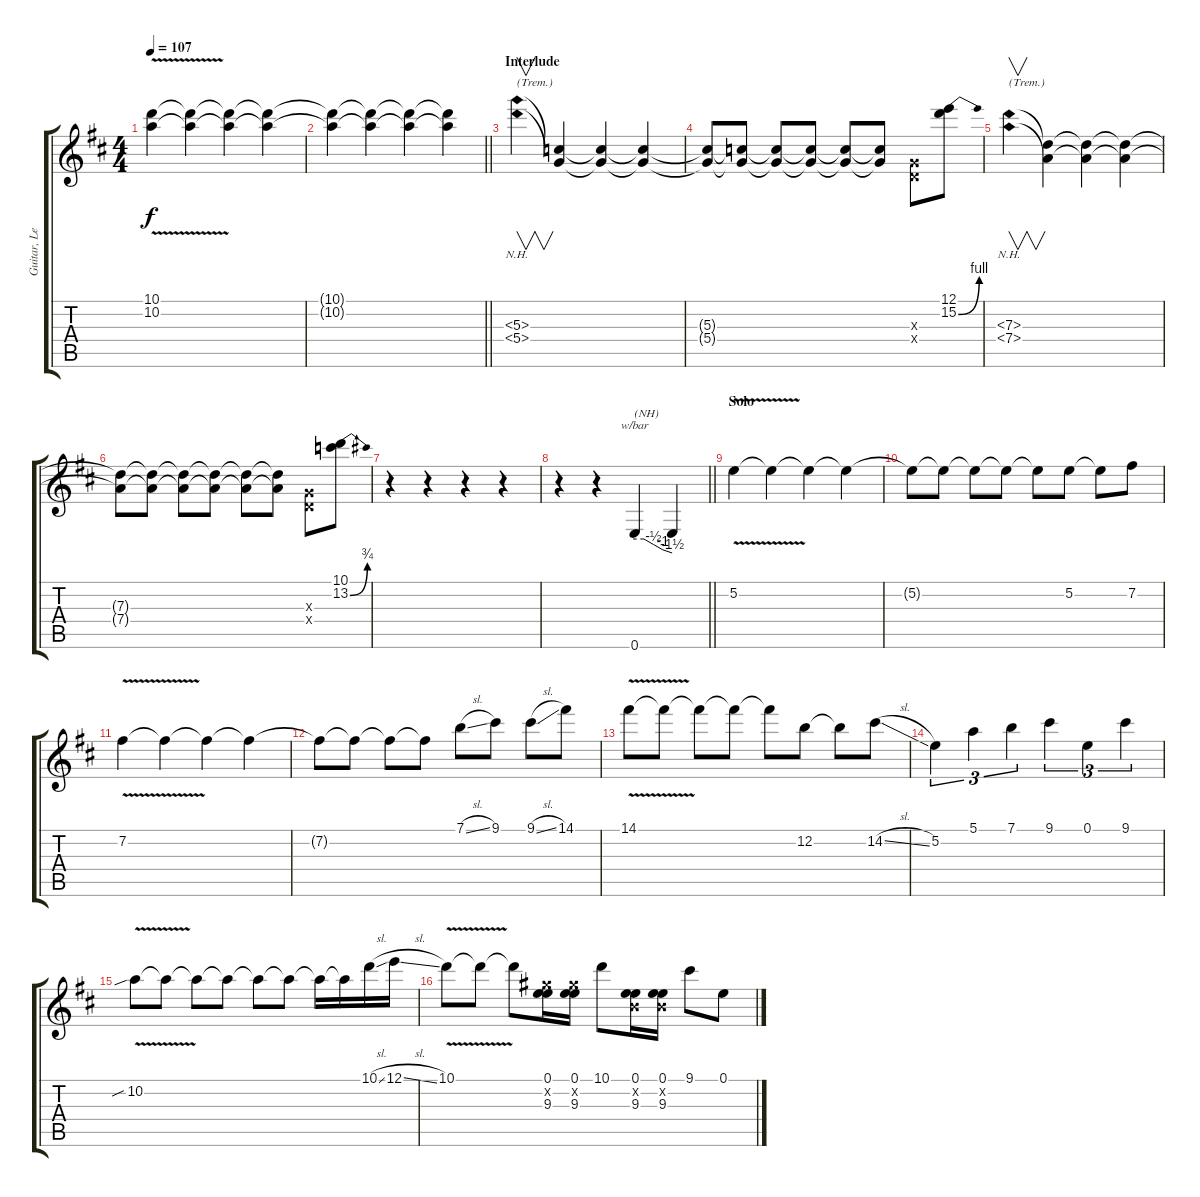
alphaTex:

\track ("Guitar, Lead" "Guitar, Le") {mute instrument distortionguitar}
\staff {score tabs}
\tuning (E4 B3 G3 D3 A2 E2) {hide}
\ts (4 4)
\tempo 107
\clef g2
\ks d
(10.1{v} 10.2).4{dy f} (10.1{t} 10.2{t}).4 (10.1{t} 10.2{t}).4 (10.1{t} 10.2{t}).4 |
\barLineRight lightlight
(10.1{t} 10.2{t}).4 (10.1{t} 10.2{t}).4 (10.1{t} 10.2{t}).4 (10.1{t} 10.2{t}).4 |
\section ("" "Interlude")
(5.3{nh} 5.4{nh}).4{v txt "(Trem.)" volume 0} (5.3{t} 5.4{t}).4{volume 16} (5.3{t} 5.4{t}).4 (5.3{t} 5.4{t}).4 |
(5.3{t} 5.4{t}).8 (5.3{t} 5.4{t}).8 (5.3{t} 5.4{t}).8 (5.3{t} 5.4{t}).8 (5.3{t} 5.4{t}).8 (5.3{t} 5.4{t}).8 (0.3{x} 0.4{x}).8 (12.1 15.2{be (bend 0 0 60 4)}).8 |
(7.3{nh} 7.4{nh}).4{v txt "(Trem.)" volume 0} (7.3{t} 7.4{t}).4{volume 16} (7.3{t} 7.4{t}).4 (7.3{t} 7.4{t}).4 |
(7.3{t} 7.4{t}).8 (7.3{t} 7.4{t}).8 (7.3{t} 7.4{t}).8 (7.3{t} 7.4{t}).8 (7.3{t} 7.4{t}).8 (7.3{t} 7.4{t}).8 (0.3{x} 0.4{x}).8 (10.1 13.2{be (bend 0 0 60 3)}).8 |
r.4 r.4 r.4 r.4 |
\barLineRight lightlight
r.4 r.4 0.6.4{tbe (custom default 0 0 15 0 30 -2 45 -4 60 -6) txt "(NH)" instrument guitarharmonics} 0.6{t}.4 |
\section ("" "Solo")
5.2{v}.4{instrument distortionguitar} 5.2{t}.4 5.2{t}.4 5.2{t}.4 |
5.2{t}.8 5.2{t}.8 5.2{t}.8 5.2{t}.8 5.2{t}.8 5.2.8 5.2{t}.8 7.2.8 |
7.2{v}.4 7.2{t}.4 7.2{t}.4 7.2{t}.4 |
7.2{t}.8 7.2{t}.8 7.2{t}.8 7.2{t}.8 7.1{sl}.8 9.1.8 9.1{sl}.8 14.1.8 |
14.1{v}.8 14.1{t}.8 14.1{t}.8 14.1{t}.8 14.1{t}.8 12.2.8 12.2{t}.8 14.2{sl}.8 |
5.2.4{tu (3 2)} 5.1.4{tu (3 2)} 7.1.4{tu (3 2)} 9.1.4{tu (3 2)} 0.1.4{tu (3 2)} 9.1.4{tu (3 2)} |
10.2{v sib}.8 10.2{t}.8 10.2{t}.8 10.2{t}.8 10.2{t}.8 10.2{t}.8 10.2{t}.16 10.2{t}.16 10.1{sl}.16 12.1{sl}.16 |
10.1{v}.8 10.1{t}.8 10.1{t}.8 (0.1 9.2{x} 9.3).16 (0.1 9.2{x} 9.3).16 10.1.8 (0.1 0.2{x} 9.3).16 (0.1 0.2{x} 9.3).16 9.1.8 0.1.8
